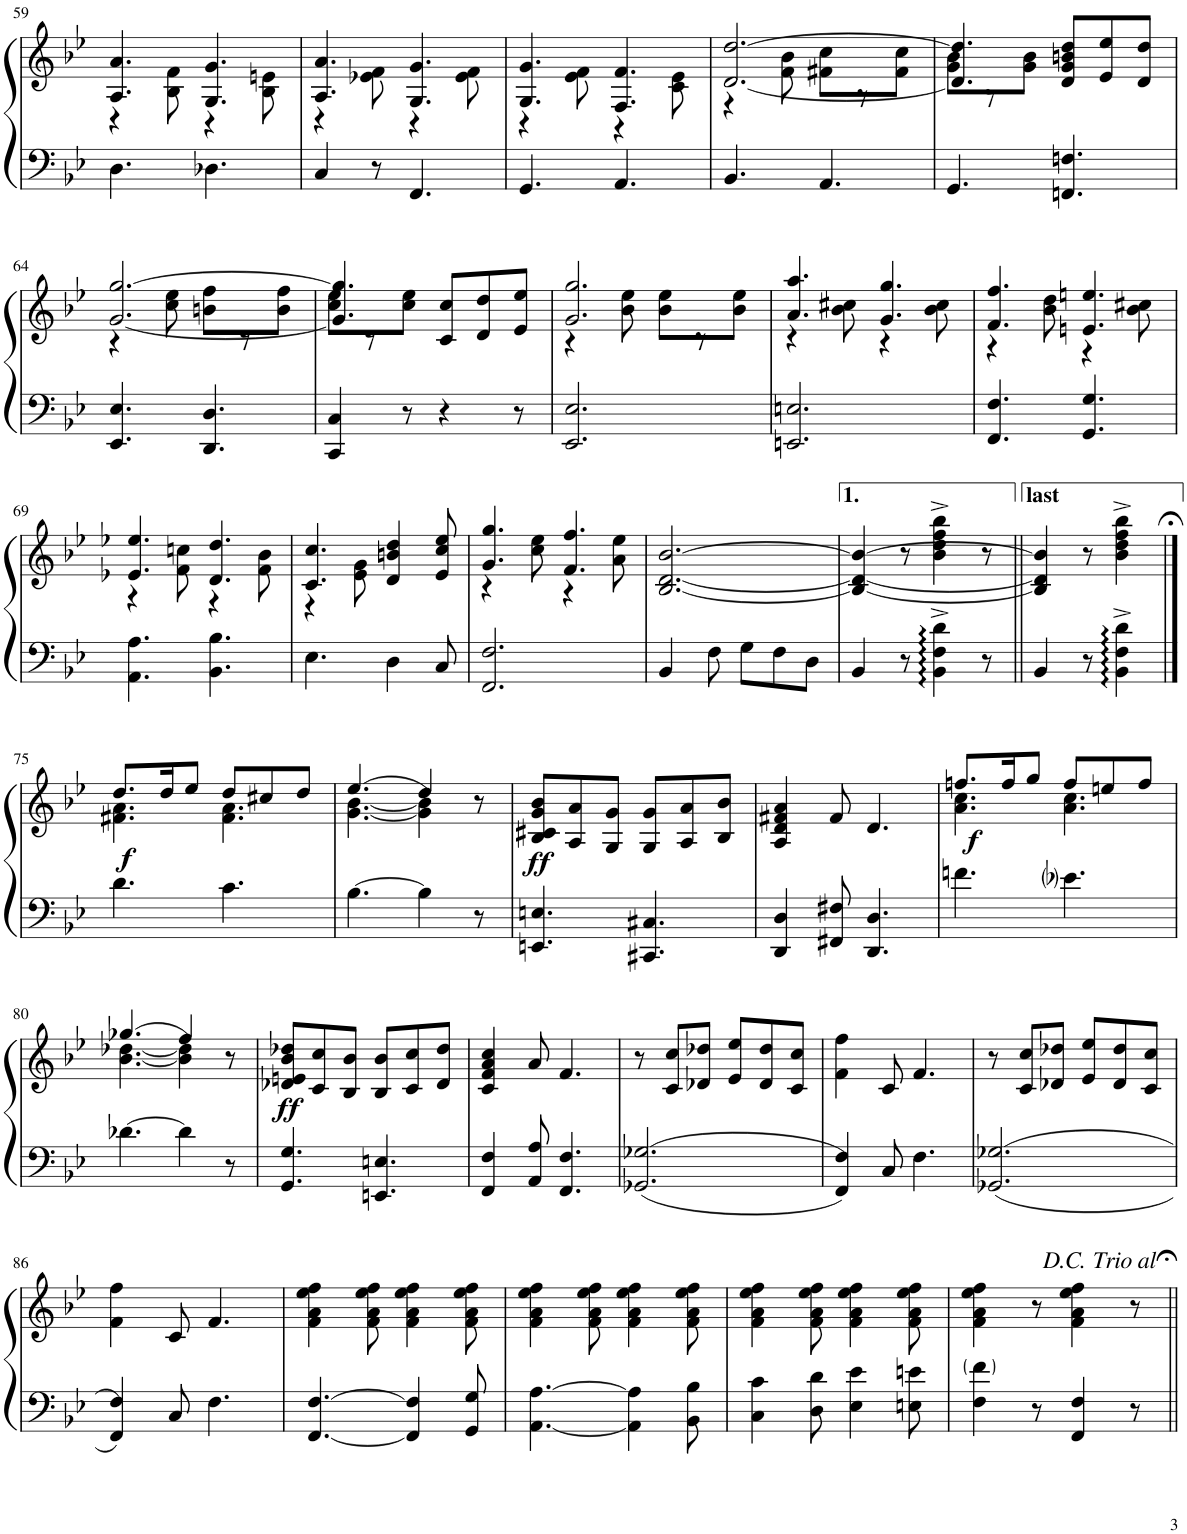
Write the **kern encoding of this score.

**kern	**kern	**dynam
*part1	*part1	*part1
*staff2	*staff1	*staff1/2
*I"Piano	*	*
*I'Pno.	*	*
!!LO:PB:g=z
*clefF4	*clefG2	*
*k[b-e-]	*k[b-e-]	*
*M6/8	*M6/8	*
=59	=59	=59
*	*^	*
4.D\	4.A/ 4.a/	4r	.
.	.	8B-\ 8f\	.
4.D-X\	4.G/ 4.g/	4r	.
.	.	8B-\ 8en\	.
=60	=60	=60	=60
4C/	4.A/ 4.a/	4r	.
8r	.	8e-X\ 8f\	.
4.FF/	4.G/ 4.g/	4r	.
.	.	8e-\ 8f\	.
=61	=61	=61	=61
4.GG/	4.G/ 4.g/	4r	.
.	.	8e-\ 8f\	.
4.AA/	4.F/ 4.f/	4r	.
.	.	8c\ 8e-\	.
=62	=62	=62	=62
4.BB-/	[<2.d/ [2.dd/	4r	.
.	.	8f\ 8b-\	.
4.AA/	.	8f#X\ 8cc\L	.
.	.	8r	.
.	.	8f#\ 8cc\J	.
=63	=63	=63	=63
4.GG/	4.d/] 4.dd/]	8g\ 8b-\L	.
.	.	8r	.
.	.	8g\ 8b-\J	.
4.FFn/ 4.Fn/	8d/ 8g/ 8bn/ 8dd/L	4.ryy	.
.	8e-/ 8ee-/	.	.
.	8d/ 8dd/J	.	.
!!LO:LB:g=z	!!
=64	=64	=64	=64
4.EE-/ 4.E-/	[<2.g/ [2.gg/	4r	.
.	.	8cc\ 8ee-\	.
4.DD/ 4.D/	.	8bn\ 8ff\L	.
.	.	8r	.
.	.	8b\ 8ff\J	.
=65	=65	=65	=65
4CC/ 4C/	4.g/] 4.gg/]	8cc\ 8ee-\L	.
.	.	8r	.
8r	.	8cc\ 8ee-\J	.
4r	8c/ 8cc/L	4.ryy	.
.	8d/ 8dd/	.	.
8r	8e-/ 8ee-/J	.	.
=66	=66	=66	=66
2.EE-/ 2.E-/	2.g/ 2.gg/	4r	.
.	.	8b-\ 8ee-\	.
.	.	8b-\ 8ee-\L	.
.	.	8r	.
.	.	8b-\ 8ee-\J	.
=67	=67	=67	=67
2.EEn/ 2.En/	4.a/ 4.aa/	4r	.
.	.	8b-\ 8cc#X\	.
.	4.g/ 4.gg/	4r	.
.	.	8b-\ 8cc#\	.
=68	=68	=68	=68
4.FF/ 4.F/	4.f/ 4.ff/	4r	.
.	.	8b-\ 8dd\	.
4.GG/ 4.G/	4.en/ 4.een/	4r	.
.	.	8b-\ 8cc#X\	.
!!LO:LB:g=z	!!
=69	=69	=69	=69
4.AA\ 4.A\	4.e-X/ 4.ee-X/	4r	.
.	.	8f\ 8ccn\	.
4.BB-\ 4.B-\	4.d/ 4.dd/	4r	.
.	.	8f\ 8b-\	.
=70	=70	=70	=70
4.E-\	4.c/ 4.cc/	4r	.
.	.	8e-\ 8g\	.
4D\	4d/ 4bn/ 4dd/	4.ryy	.
8C/	8e-/ 8cc/ 8ee-/	.	.
=71	=71	=71	=71
2.FF/ 2.F/	4.g/ 4.gg/	4r	.
.	.	8cc\ 8ee-\	.
.	4.f/ 4.ff/	4r	.
.	.	8a\ 8ee-\	.
*	*v	*v	*
=72	=72	=72
4BB-/	[2.B-/ [2.d/ [2.b-/	.
8F\	.	.
8G\L	.	.
8F\	.	.
8D\J	.	.
=73	=73	=73
4BB-/	4B-/_ 4d/_ 4b-/_	.
8r	8r	.
4BB-\^ 4F\^ 4d\^	4b-\^ 4dd\^ 4ff\^ 4bb-\^	.
8r	8r	.
=74||	=74||	=74||
4BB-/	4B-/] 4d/] 4b-/]	.
8r	8r	.
4BB-\^ 4F\^ 4d\^	4b-\^ 4dd\^ 4ff\^ 4bb-\^	.
!!LO:LB:g=z
==75	==75	==75
*	*^	*
!	!	!	!LO:DY:b
4.d\	8.dd/L	4.f#X\ 4.a\	f
.	16dd/K	.	.
.	8ee-/J	.	.
4.c\	8dd/L	4.f#\ 4.a\	.
.	8cc#X/	.	.
.	8dd/J	.	.
=76	=76	=76	=76
[4.B-\	(4.ee-/	[4.g\ [4.b-\	.
4B-\]	4dd/)	4g\] 4b-\]	.
8r	8r	8ryy	.
=77	=77	=77	=77
!	!	!	!LO:DY:b
*	*v	*v	*
4.EEn/ 4.En/	8B-/ 8c#X/ 8g/ 8b-/L	ff
.	8A/ 8a/	.
.	8G/ 8g/J	.
4.CC#X/ 4.C#X/	8G/ 8g/L	.
.	8A/ 8a/	.
.	8B-/ 8b-/J	.
=78	=78	=78
4DD/ 4D/	4A/ 4d/ 4f#X/ 4a/	.
8FF#X/ 8F#X/	8f#/	.
4.DD/ 4.D/	4.d/	.
=79	=79	=79
*	*^	*
!	!	!	!LO:DY:b
4.fn\	8.ffn/L	4.a\ 4.cc\	f
.	16ff/K	.	.
.	8gg/J	.	.
4.e-i\	8ff/L	4.a\ 4.cc\	.
.	8een/	.	.
.	8ff/J	.	.
!!LO:LB:g=z	!!
=80	=80	=80	=80
[4.d-X\	(4.gg-X/	[4.b-\ [4.dd-X\	.
4d-\]	4ff/)	4b-\] 4dd-\]	.
8r	8r	8ryy	.
=81	=81	=81	=81
!	!	!	!LO:DY:b
*	*v	*v	*
4.GG/ 4.G/	8d-X/ 8en/ 8b-/ 8dd-X/L	ff
.	8c/ 8cc/	.
.	8B-/ 8b-/J	.
4.EEn/ 4.En/	8B-/ 8b-/L	.
.	8c/ 8cc/	.
.	8d-/ 8dd-/J	.
=82	=82	=82
4FF/ 4F/	4c/ 4f/ 4a/ 4cc/	.
8AA/ 8A/	8a/	.
4.FF/ 4.F/	4.f/	.
=83	=83	=83
2.GG-X/ 2.G-X/	8r	.
.	8c/ 8cc/L	.
.	8d-X/ 8dd-X/J	.
.	8e-/ 8ee-/L	.
.	8d-/ 8dd-/	.
.	8c/ 8cc/J	.
=84	=84	=84
4FF/ 4F/	4f\ 4ff\	.
8C/	8c/	.
4.F\	4.f/	.
=85	=85	=85
2.GG-X/ 2.G-X/	8r	.
.	8c/ 8cc/L	.
.	8d-X/ 8dd-X/J	.
.	8e-/ 8ee-/L	.
.	8d-/ 8dd-/	.
.	8c/ 8cc/J	.
!!LO:LB:g=z
=86	=86	=86
4FF/ 4F/	4f\ 4ff\	.
8C/	8c/	.
4.F\	4.f/	.
=87	=87	=87
[4.FF/ [4.F/	4f\ 4a\ 4ee-\ 4ff\	.
.	8f\ 8a\ 8ee-\ 8ff\	.
4FF/] 4F/]	4f\ 4a\ 4ee-\ 4ff\	.
8GG/ 8G/	8f\ 8a\ 8ee-\ 8ff\	.
=88	=88	=88
[4.AA\ [4.A\	4f\ 4a\ 4ee-\ 4ff\	.
.	8f\ 8a\ 8ee-\ 8ff\	.
4AA\] 4A\]	4f\ 4a\ 4ee-\ 4ff\	.
8BB-\ 8B-\	8f\ 8a\ 8ee-\ 8ff\	.
=89	=89	=89
4C\ 4c\	4f\ 4a\ 4ee-\ 4ff\	.
8D\ 8d\	8f\ 8a\ 8ee-\ 8ff\	.
4E-\ 4e-\	4f\ 4a\ 4ee-\ 4ff\	.
8En\ 8en\	8f\ 8a\ 8ee-\ 8ff\	.
=90	=90	=90
4F\ 4f\	4f\ 4a\ 4ee-\ 4ff\	.
8r	8r	.
4FF/ 4F/	4f\ 4a\ 4ee-\ 4ff\	.
8r	8r	.
!	!LO:TX:a:t=<i>D.C. Trio al</i><font size="20"/>𝄐	!
!LO:TX:a:t=<i>D.C. Trio al</i><font size="20"/>𝄐	!	!
=||	=||	=||
*-	*-	*-
